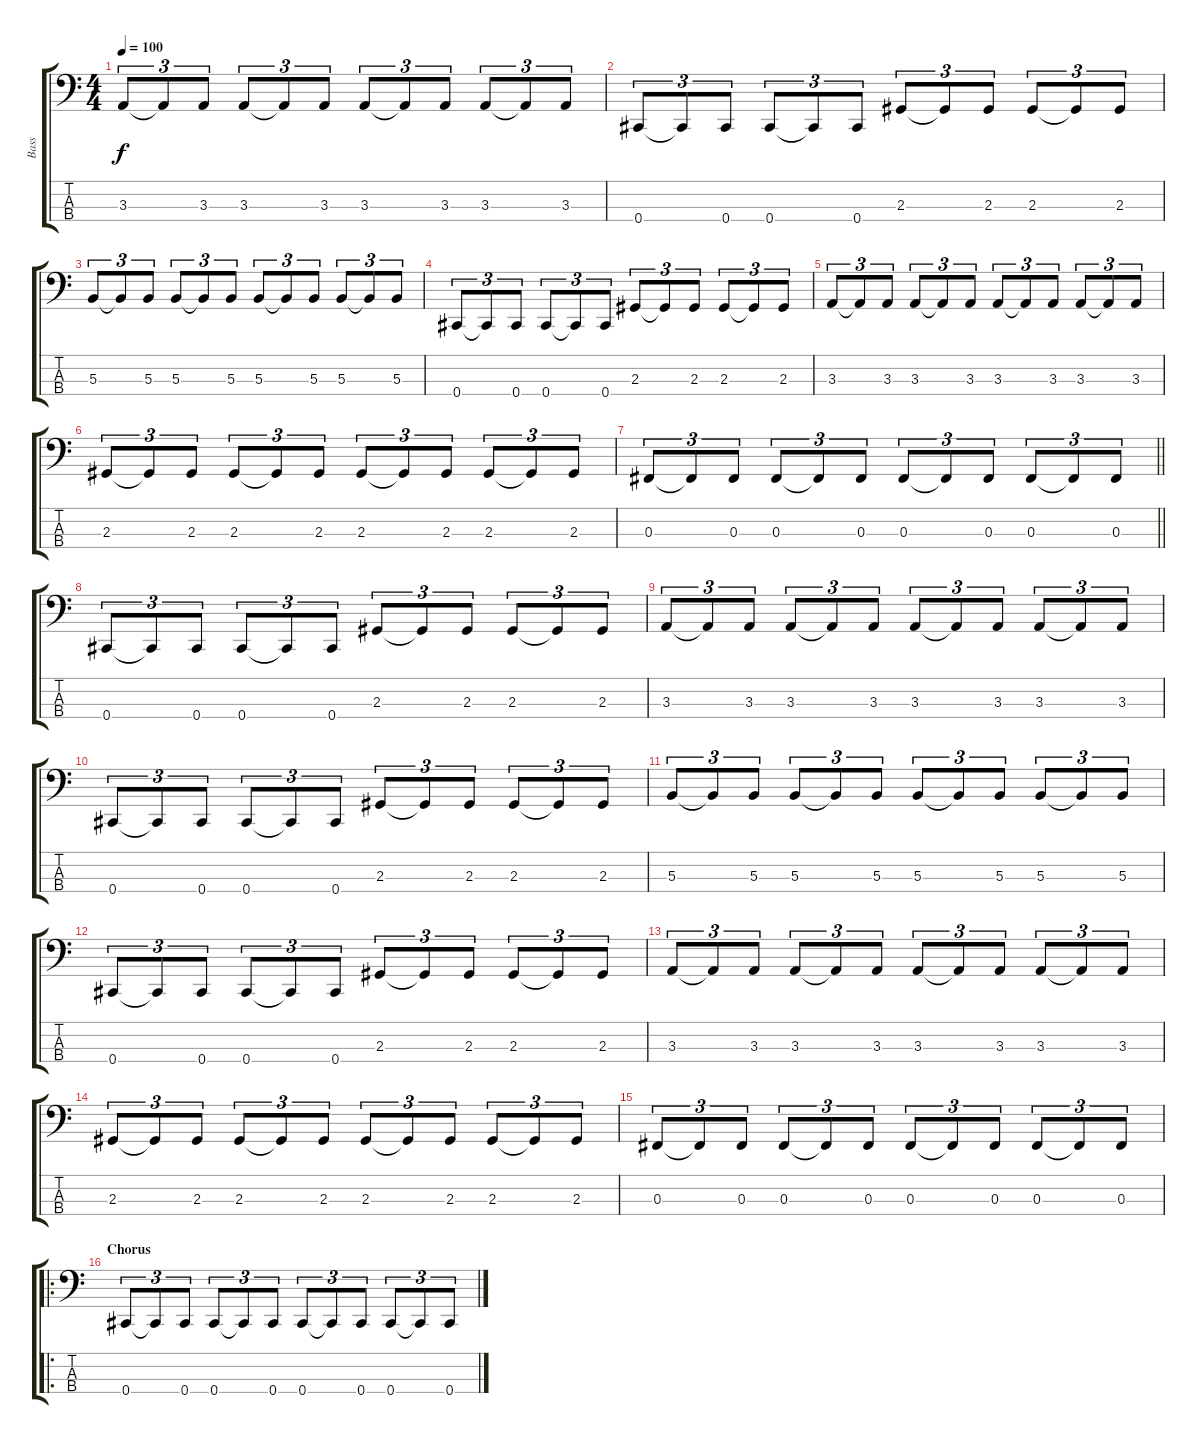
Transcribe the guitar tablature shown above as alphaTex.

\track ("Bass" "Bass") {instrument electricbasspick}
\staff {score tabs}
\tuning (E2 B1 Gb1 Db1) {hide}
\ts (4 4)
\tempo 100
\clef f4
\ks c
3.3.8{tu (3 2) dy f} 3.3{t}.8{tu (3 2)} 3.3.8{tu (3 2)} 3.3.8{tu (3 2)} 3.3{t}.8{tu (3 2)} 3.3.8{tu (3 2)} 3.3.8{tu (3 2)} 3.3{t}.8{tu (3 2)} 3.3.8{tu (3 2)} 3.3.8{tu (3 2)} 3.3{t}.8{tu (3 2)} 3.3.8{tu (3 2)} |
0.4.8{tu (3 2)} 0.4{t}.8{tu (3 2)} 0.4.8{tu (3 2)} 0.4.8{tu (3 2)} 0.4{t}.8{tu (3 2)} 0.4.8{tu (3 2)} 2.3.8{tu (3 2)} 2.3{t}.8{tu (3 2)} 2.3.8{tu (3 2)} 2.3.8{tu (3 2)} 2.3{t}.8{tu (3 2)} 2.3.8{tu (3 2)} |
5.3.8{tu (3 2)} 5.3{t}.8{tu (3 2)} 5.3.8{tu (3 2)} 5.3.8{tu (3 2)} 5.3{t}.8{tu (3 2)} 5.3.8{tu (3 2)} 5.3.8{tu (3 2)} 5.3{t}.8{tu (3 2)} 5.3.8{tu (3 2)} 5.3.8{tu (3 2)} 5.3{t}.8{tu (3 2)} 5.3.8{tu (3 2)} |
0.4.8{tu (3 2)} 0.4{t}.8{tu (3 2)} 0.4.8{tu (3 2)} 0.4.8{tu (3 2)} 0.4{t}.8{tu (3 2)} 0.4.8{tu (3 2)} 2.3.8{tu (3 2)} 2.3{t}.8{tu (3 2)} 2.3.8{tu (3 2)} 2.3.8{tu (3 2)} 2.3{t}.8{tu (3 2)} 2.3.8{tu (3 2)} |
3.3.8{tu (3 2)} 3.3{t}.8{tu (3 2)} 3.3.8{tu (3 2)} 3.3.8{tu (3 2)} 3.3{t}.8{tu (3 2)} 3.3.8{tu (3 2)} 3.3.8{tu (3 2)} 3.3{t}.8{tu (3 2)} 3.3.8{tu (3 2)} 3.3.8{tu (3 2)} 3.3{t}.8{tu (3 2)} 3.3.8{tu (3 2)} |
2.3.8{tu (3 2)} 2.3{t}.8{tu (3 2)} 2.3.8{tu (3 2)} 2.3.8{tu (3 2)} 2.3{t}.8{tu (3 2)} 2.3.8{tu (3 2)} 2.3.8{tu (3 2)} 2.3{t}.8{tu (3 2)} 2.3.8{tu (3 2)} 2.3.8{tu (3 2)} 2.3{t}.8{tu (3 2)} 2.3.8{tu (3 2)} |
\barLineRight lightlight
0.3.8{tu (3 2)} 0.3{t}.8{tu (3 2)} 0.3.8{tu (3 2)} 0.3.8{tu (3 2)} 0.3{t}.8{tu (3 2)} 0.3.8{tu (3 2)} 0.3.8{tu (3 2)} 0.3{t}.8{tu (3 2)} 0.3.8{tu (3 2)} 0.3.8{tu (3 2)} 0.3{t}.8{tu (3 2)} 0.3.8{tu (3 2)} |
0.4.8{tu (3 2)} 0.4{t}.8{tu (3 2)} 0.4.8{tu (3 2)} 0.4.8{tu (3 2)} 0.4{t}.8{tu (3 2)} 0.4.8{tu (3 2)} 2.3.8{tu (3 2)} 2.3{t}.8{tu (3 2)} 2.3.8{tu (3 2)} 2.3.8{tu (3 2)} 2.3{t}.8{tu (3 2)} 2.3.8{tu (3 2)} |
3.3.8{tu (3 2)} 3.3{t}.8{tu (3 2)} 3.3.8{tu (3 2)} 3.3.8{tu (3 2)} 3.3{t}.8{tu (3 2)} 3.3.8{tu (3 2)} 3.3.8{tu (3 2)} 3.3{t}.8{tu (3 2)} 3.3.8{tu (3 2)} 3.3.8{tu (3 2)} 3.3{t}.8{tu (3 2)} 3.3.8{tu (3 2)} |
0.4.8{tu (3 2)} 0.4{t}.8{tu (3 2)} 0.4.8{tu (3 2)} 0.4.8{tu (3 2)} 0.4{t}.8{tu (3 2)} 0.4.8{tu (3 2)} 2.3.8{tu (3 2)} 2.3{t}.8{tu (3 2)} 2.3.8{tu (3 2)} 2.3.8{tu (3 2)} 2.3{t}.8{tu (3 2)} 2.3.8{tu (3 2)} |
5.3.8{tu (3 2)} 5.3{t}.8{tu (3 2)} 5.3.8{tu (3 2)} 5.3.8{tu (3 2)} 5.3{t}.8{tu (3 2)} 5.3.8{tu (3 2)} 5.3.8{tu (3 2)} 5.3{t}.8{tu (3 2)} 5.3.8{tu (3 2)} 5.3.8{tu (3 2)} 5.3{t}.8{tu (3 2)} 5.3.8{tu (3 2)} |
0.4.8{tu (3 2)} 0.4{t}.8{tu (3 2)} 0.4.8{tu (3 2)} 0.4.8{tu (3 2)} 0.4{t}.8{tu (3 2)} 0.4.8{tu (3 2)} 2.3.8{tu (3 2)} 2.3{t}.8{tu (3 2)} 2.3.8{tu (3 2)} 2.3.8{tu (3 2)} 2.3{t}.8{tu (3 2)} 2.3.8{tu (3 2)} |
3.3.8{tu (3 2)} 3.3{t}.8{tu (3 2)} 3.3.8{tu (3 2)} 3.3.8{tu (3 2)} 3.3{t}.8{tu (3 2)} 3.3.8{tu (3 2)} 3.3.8{tu (3 2)} 3.3{t}.8{tu (3 2)} 3.3.8{tu (3 2)} 3.3.8{tu (3 2)} 3.3{t}.8{tu (3 2)} 3.3.8{tu (3 2)} |
2.3.8{tu (3 2)} 2.3{t}.8{tu (3 2)} 2.3.8{tu (3 2)} 2.3.8{tu (3 2)} 2.3{t}.8{tu (3 2)} 2.3.8{tu (3 2)} 2.3.8{tu (3 2)} 2.3{t}.8{tu (3 2)} 2.3.8{tu (3 2)} 2.3.8{tu (3 2)} 2.3{t}.8{tu (3 2)} 2.3.8{tu (3 2)} |
0.3.8{tu (3 2)} 0.3{t}.8{tu (3 2)} 0.3.8{tu (3 2)} 0.3.8{tu (3 2)} 0.3{t}.8{tu (3 2)} 0.3.8{tu (3 2)} 0.3.8{tu (3 2)} 0.3{t}.8{tu (3 2)} 0.3.8{tu (3 2)} 0.3.8{tu (3 2)} 0.3{t}.8{tu (3 2)} 0.3.8{tu (3 2)} |
\ro
\section ("" "Chorus")
0.4.8{tu (3 2)} 0.4{t}.8{tu (3 2)} 0.4.8{tu (3 2)} 0.4.8{tu (3 2)} 0.4{t}.8{tu (3 2)} 0.4.8{tu (3 2)} 0.4.8{tu (3 2)} 0.4{t}.8{tu (3 2)} 0.4.8{tu (3 2)} 0.4.8{tu (3 2)} 0.4{t}.8{tu (3 2)} 0.4.8{tu (3 2)}
